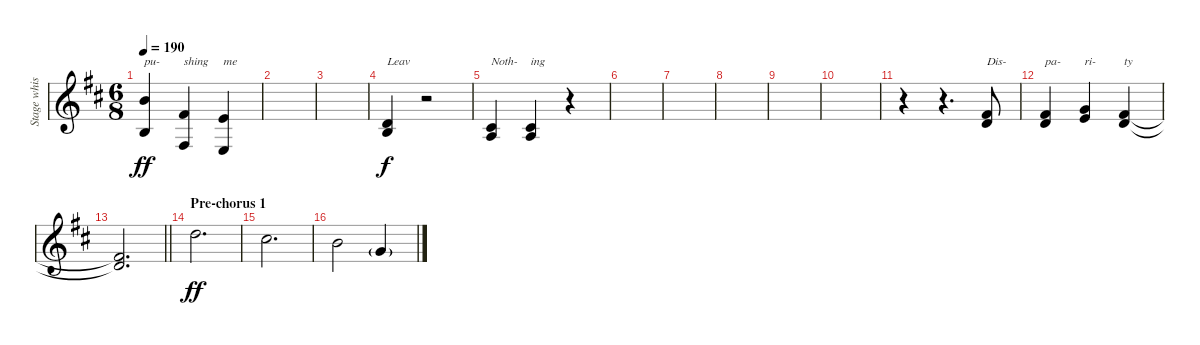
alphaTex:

\track ("Stage whisper" "Stage whis") {instrument lead3calliope}
\staff {score}
\tuning (Db4 Ab3 E3 B2 Gb2 B1) {hide}
\ts (6 8)
\tempo 190
\clef g2
\ks bminor
(10.1 3.2).4{txt "pu-" dy ff} (5.1 2.3).4{txt "shing"} (3.1 0.3).4{txt "me"} |
|
|
(1.1 3.2).4{txt "Leav" dy f} r.2 |
(0.1 1.2).4{txt "Noth-"} (0.1 1.2).4{txt "ing"} r.4 |
|
|
|
|
|
r.4 r.4{d} (1.1 10.2).8{txt "Dis-"} |
(1.1 10.2).4{txt "pa-"} (6.1 8.2).4{txt "ri-"} (1.1 10.2).4{txt "ty"} |
\barLineRight lightlight
(1.1{t} 10.2{t}).2{d} |
\section ("" "Pre-chorus 1")
13.1.2{d dy ff} |
12.1.2{d} |
10.1.2 6.1{g}.4
